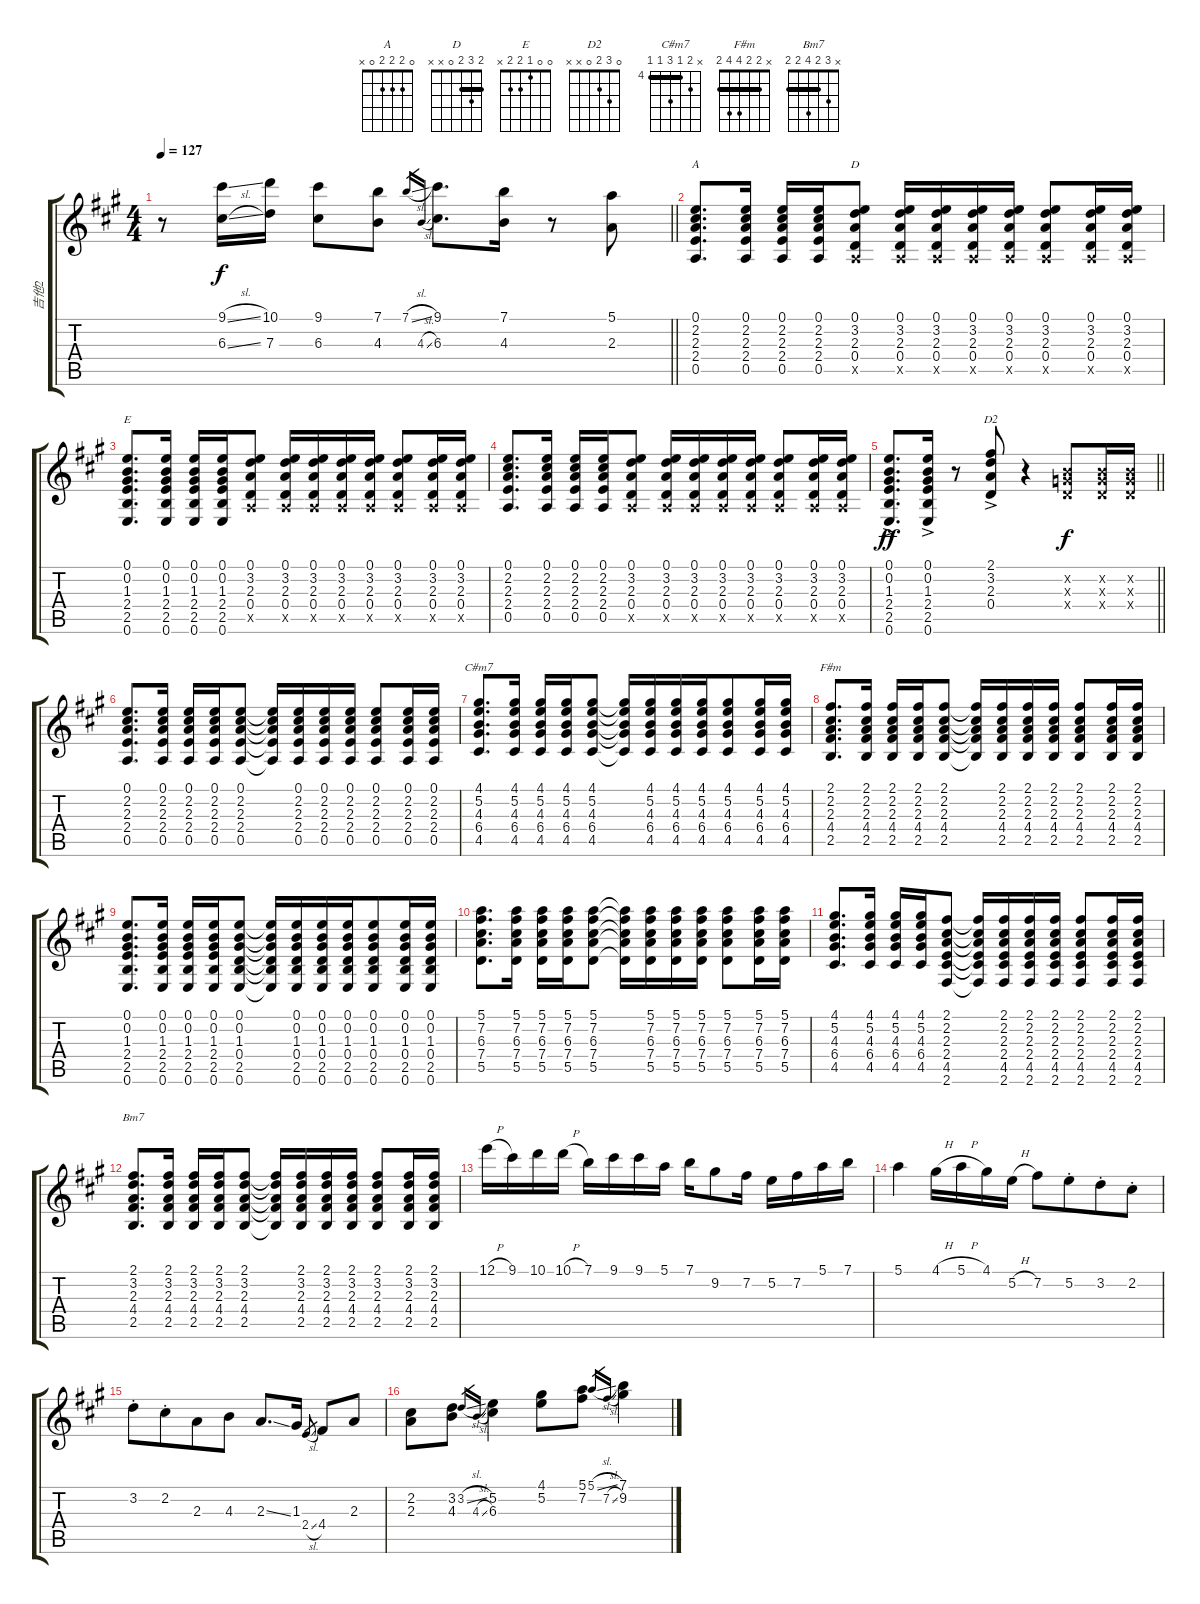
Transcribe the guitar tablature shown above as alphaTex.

\track ("吉他2" "吉他2") {instrument acousticguitarsteel}
\staff {score tabs}
\tuning (E4 B3 G3 D3 A2 E2) {hide}
\chord ("A" 0 2 2 2 0 x)
\chord ("D" 2 3 2 0 x x) {barre 2}
\chord ("E" 0 0 1 2 2 x)
\chord ("D2" 0 3 2 0 x x)
\chord ("C#m7" x 5 4 6 4 4) {firstfret 4 barre 4}
\chord ("F#m" x 2 2 4 4 2) {barre 2}
\chord ("Bm7" x 3 2 4 2 2) {barre 2}
\ts (4 4)
\tempo 127
\clef g2
\barLineRight lightlight
\ks a
r.8{dy f} (9.1{sl} 6.3{sl}).16 (10.1 7.3).16{beam split} (9.1 6.3).8{beam merge} (7.1 4.3).8 7.1{sl}.16{gr} 4.3{sl}.16{gr beam split} (9.1 6.3).8{d beam merge} (7.1 4.3).16 r.8 (5.1 2.3).8 |
(0.1 2.2 2.3 2.4 0.5).8{d ch "A"} (0.1 2.2 2.3 2.4 0.5).16 (0.1 2.2 2.3 2.4 0.5).16 (0.1 2.2 2.3 2.4 0.5).16{beam merge} (0.1 3.2 2.3 0.4 0.5{x}).8{ch "D"} (0.1 3.2 2.3 0.4 0.5{x}).16{beam merge} (0.1 3.2 2.3 0.4 0.5{x}).16{beam merge} (0.1 3.2 2.3 0.4 0.5{x}).16{beam merge} (0.1 3.2 2.3 0.4 0.5{x}).16{beam split} (0.1 3.2 2.3 0.4 0.5{x}).8{beam merge} (0.1 3.2 2.3 0.4 0.5{x}).16{beam merge} (0.1 3.2 2.3 0.4 0.5{x}).16 |
(0.1 0.2 1.3 2.4 2.5 0.6).8{d ch "E"} (0.1 0.2 1.3 2.4 2.5 0.6).16 (0.1 0.2 1.3 2.4 2.5 0.6).16{beam merge} (0.1 0.2 1.3 2.4 2.5 0.6).16{beam merge} (0.1 3.2 2.3 0.4 0.5{x}).8{beam split} (0.1 3.2 2.3 0.4 0.5{x}).16{beam merge} (0.1 3.2 2.3 0.4 0.5{x}).16{beam merge} (0.1 3.2 2.3 0.4 0.5{x}).16{beam merge} (0.1 3.2 2.3 0.4 0.5{x}).16{beam split} (0.1 3.2 2.3 0.4 0.5{x}).8{beam merge} (0.1 3.2 2.3 0.4 0.5{x}).16{beam merge} (0.1 3.2 2.3 0.4 0.5{x}).16 |
(0.1 2.2 2.3 2.4 0.5).8{d} (0.1 2.2 2.3 2.4 0.5).16 (0.1 2.2 2.3 2.4 0.5).16 (0.1 2.2 2.3 2.4 0.5).16{beam merge} (0.1 3.2 2.3 0.4 0.5{x}).8 (0.1 3.2 2.3 0.4 0.5{x}).16{beam merge} (0.1 3.2 2.3 0.4 0.5{x}).16{beam merge} (0.1 3.2 2.3 0.4 0.5{x}).16{beam merge} (0.1 3.2 2.3 0.4 0.5{x}).16{beam split} (0.1 3.2 2.3 0.4 0.5{x}).8{beam merge} (0.1 3.2 2.3 0.4 0.5{x}).16{beam merge} (0.1 3.2 2.3 0.4 0.5{x}).16 |
\barLineRight lightlight
(0.1 0.2 1.3 2.4{ac} 2.5 0.6).8{d dy ff} (0.1 0.2 1.3 2.4{ac} 2.5 0.6).16 r.8 (2.1 3.2 2.3{ac} 0.4).8{ch "D2"} r.4 (0.2{x} 0.3{x} 0.4{x}).8{dy f} (0.2{x} 0.3{x} 0.4{x}).16 (0.2{x} 0.3{x} 0.4{x}).16 |
(0.1 2.2 2.3 2.4 0.5).8{d beam merge} (0.1 2.2 2.3 2.4 0.5).16{beam split} (0.1 2.2 2.3 2.4 0.5).16{beam merge} (0.1 2.2 2.3 2.4 0.5).16{beam merge} (0.1 2.2 2.3 2.4 0.5).8{beam split} (0.1{t} 2.2{t} 2.3{t} 2.4{t} 0.5{t}).16{beam merge} (0.1 2.2 2.3 2.4 0.5).16 (0.1 2.2 2.3 2.4 0.5).16 (0.1 2.2 2.3 2.4 0.5).16{beam split} (0.1 2.2 2.3 2.4 0.5).8{beam merge} (0.1 2.2 2.3 2.4 0.5).16 (0.1 2.2 2.3 2.4 0.5).16 |
(4.1 5.2 4.3 6.4 4.5).8{d ch "C#m7" beam merge} (4.1 5.2 4.3 6.4 4.5).16 (4.1 5.2 4.3 6.4 4.5).16 (4.1 5.2 4.3 6.4 4.5).16{beam merge} (4.1 5.2 4.3 6.4 4.5).8 (4.1{t} 5.2{t} 4.3{t} 6.4{t} 4.5{t}).16{beam merge} (4.1 5.2 4.3 6.4 4.5).16{beam merge} (4.1 5.2 4.3 6.4 4.5).16{beam merge} (4.1 5.2 4.3 6.4 4.5).16{beam merge} (4.1 5.2 4.3 6.4 4.5).8{beam merge} (4.1 5.2 4.3 6.4 4.5).16{beam merge} (4.1 5.2 4.3 6.4 4.5).16 |
(2.1 2.2 2.3 4.4 2.5).8{d ch "F#m" beam merge} (2.1 2.2 2.3 4.4 2.5).16 (2.1 2.2 2.3 4.4 2.5).16 (2.1 2.2 2.3 4.4 2.5).16{beam merge} (2.1 2.2 2.3 4.4 2.5).8{beam split} (2.1{t} 2.2{t} 2.3{t} 4.4{t} 2.5{t}).16 (2.1 2.2 2.3 4.4 2.5).16 (2.1 2.2 2.3 4.4 2.5).16 (2.1 2.2 2.3 4.4 2.5).16 (2.1 2.2 2.3 4.4 2.5).8 (2.1 2.2 2.3 4.4 2.5).16 (2.1 2.2 2.3 4.4 2.5).16 |
(0.1 0.2 1.3 2.4 2.5 0.6).8{d beam merge} (0.1 0.2 1.3 2.4 2.5 0.6).16 (0.1 0.2 1.3 2.4 2.5 0.6).16 (0.1 0.2 1.3 2.4 2.5 0.6).16 (0.1 0.2 1.3 0.4 2.5 0.6).8 (0.1{t} 0.2{t} 1.3{t} 0.4{t} 2.5{t} 0.6{t}).16 (0.1 0.2 1.3 0.4 2.5 0.6).16 (0.1 0.2 1.3 0.4 2.5 0.6).16 (0.1 0.2 1.3 0.4 2.5 0.6).16{beam merge} (0.1 0.2 1.3 0.4 2.5 0.6).8{beam merge} (0.1 0.2 1.3 0.4 2.5 0.6).16{beam merge} (0.1 0.2 1.3 0.4 2.5 0.6).16 |
(5.1 7.2 6.3 7.4 5.5).8{d} (5.1 7.2 6.3 7.4 5.5).16 (5.1 7.2 6.3 7.4 5.5).16 (5.1 7.2 6.3 7.4 5.5).16 (5.1 7.2 6.3 7.4 5.5).8 (5.1{t} 7.2{t} 6.3{t} 7.4{t} 5.5{t}).16{beam merge} (5.1 7.2 6.3 7.4 5.5).16 (5.1 7.2 6.3 7.4 5.5).16{beam merge} (5.1 7.2 6.3 7.4 5.5).16 (5.1 7.2 6.3 7.4 5.5).8 (5.1 7.2 6.3 7.4 5.5).16 (5.1 7.2 6.3 7.4 5.5).16 |
(4.1 5.2 4.3 6.4 4.5).8{d beam merge} (4.1 5.2 4.3 6.4 4.5).16{beam split} (4.1 5.2 4.3 6.4 4.5).16 (4.1 5.2 4.3 6.4 4.5).16{beam merge} (2.1 2.2 2.3 2.4 4.5 2.6).8{beam split} (2.1{t} 2.2{t} 2.3{t} 2.4{t} 4.5{t} 2.6{t}).16 (2.1 2.2 2.3 2.4 4.5 2.6).16 (2.1 2.2 2.3 2.4 4.5 2.6).16{beam merge} (2.1 2.2 2.3 2.4 4.5 2.6).16{beam split} (2.1 2.2 2.3 2.4 4.5 2.6).8 (2.1 2.2 2.3 2.4 4.5 2.6).16{beam merge} (2.1 2.2 2.3 2.4 4.5 2.6).16 |
(2.1 3.2 2.3 4.4 2.5).8{d ch "Bm7"} (2.1 3.2 2.3 4.4 2.5).16 (2.1 3.2 2.3 4.4 2.5).16 (2.1 3.2 2.3 4.4 2.5).16 (2.1 3.2 2.3 4.4 2.5).8 (2.1{t} 3.2{t} 2.3{t} 4.4{t} 2.5{t}).16 (2.1 3.2 2.3 4.4 2.5).16 (2.1 3.2 2.3 4.4 2.5).16 (2.1 3.2 2.3 4.4 2.5).16 (2.1 3.2 2.3 4.4 2.5).8 (2.1 3.2 2.3 4.4 2.5).16 (2.1 3.2 2.3 4.4 2.5).16 |
12.1{h}.16 9.1.16 10.1.16 10.1{h}.16 7.1.16 9.1.16 9.1.16 5.1.16 7.1.16{beam merge} 9.2.8{beam merge} 7.2.16{beam split} 5.2.16 7.2.16 5.1.16 7.1.16 |
5.1.4 4.1{h}.16 5.1{h}.16 4.1.16 5.2{h}.16 7.2.8 5.2{st}.8{beam merge} 3.2{st}.8 2.2{st}.8 |
3.2{st}.8 2.2{st}.8{beam merge} 2.3.8 4.3.8 2.3{ss}.8{d} 1.3.16 2.4{sl}.8{gr beam split} 4.4.8 2.3.8 |
(2.2 2.3).8 (3.2 4.3).8 3.2{sl}.16{gr} 4.3{sl}.16{gr} (5.2 6.3).4 (4.1 5.2).8 (5.1 7.2).8 5.1{sl}.16{gr} 7.2{sl}.16{gr} (7.1 9.2).4
